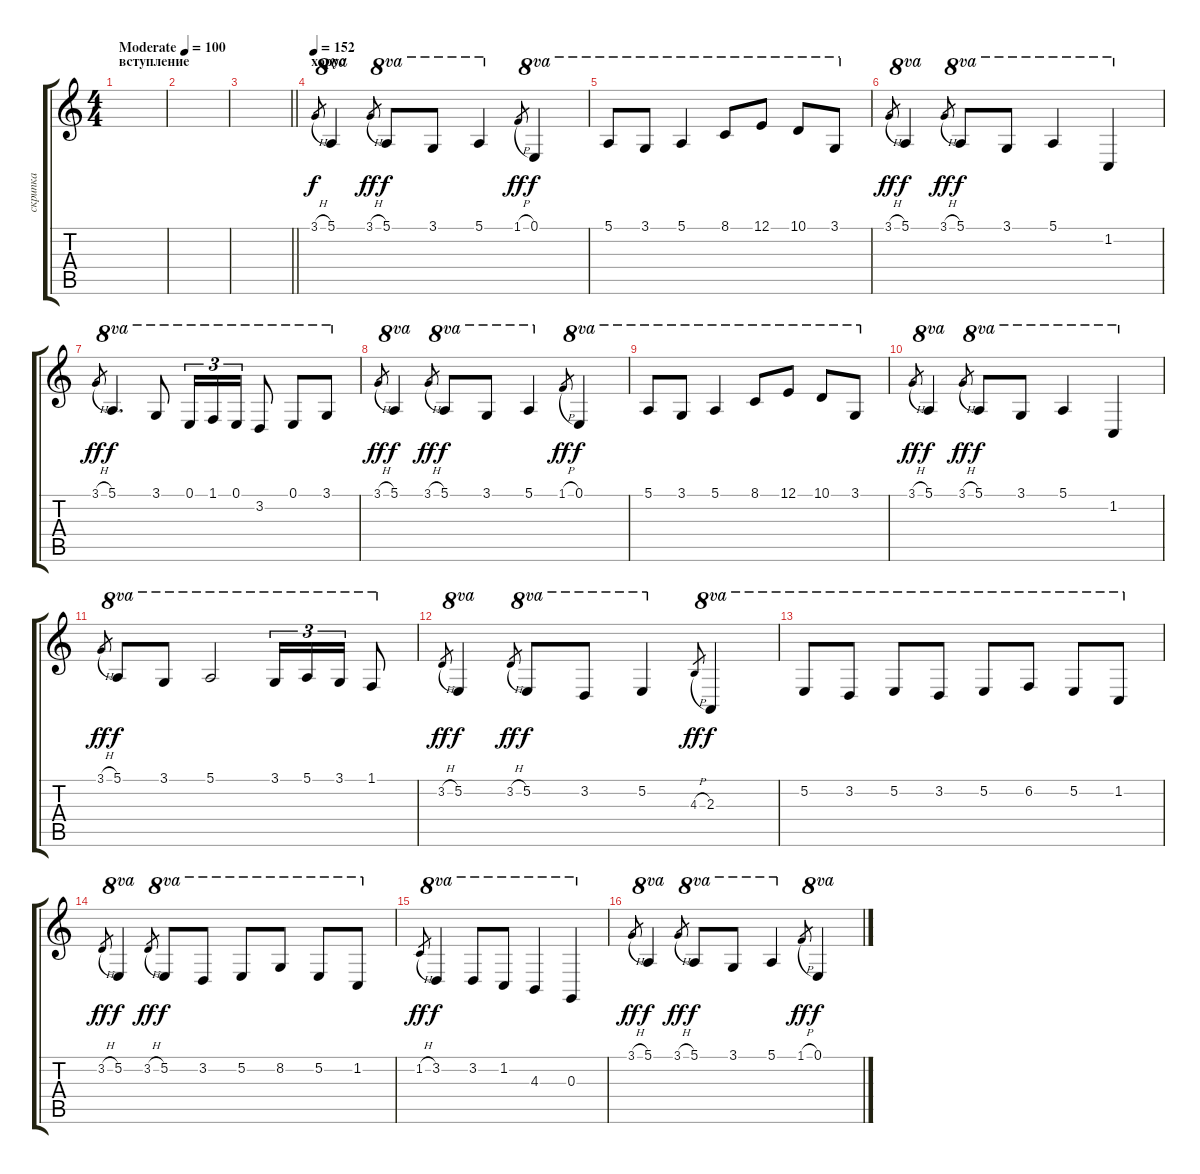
\track ("скрипка" "скрипка") {instrument viola}
\staff {score tabs}
\tuning (E4 B3 G3 D3 A2 E2) {hide}
\ts (4 4)
\section ("" "вступление")
\tempo (100 "Moderate")
\clef g2
\ks c
|
|
\barLineRight lightlight
|
\section ("" "хорус")
\tempo 152
3.1{h}.8{gr} 5.1.4{ot 8va dy f} 3.1{h}.8{gr dy ff} 5.1.8{ot 8va dy f} 3.1.8{ot 8va} 5.1.4{ot 8va} 1.1{h}.8{gr dy ff} 0.1.4{ot 8va dy f} |
5.1.8{ot 8va} 3.1.8{ot 8va} 5.1.4{ot 8va} 8.1.8{ot 8va} 12.1.8{ot 8va} 10.1.8{ot 8va} 3.1.8{ot 8va} |
3.1{h}.8{gr dy ff} 5.1.4{ot 8va dy f} 3.1{h}.8{gr dy ff} 5.1.8{ot 8va dy f} 3.1.8{ot 8va} 5.1.4{ot 8va} 1.2.4{ot 8va} |
3.1{h}.8{gr dy ff} 5.1.4{d ot 8va dy f} 3.1.8{ot 8va} 0.1.16{tu (3 2) ot 8va} 1.1.16{tu (3 2) ot 8va} 0.1.16{tu (3 2) ot 8va} 3.2.8{ot 8va} 0.1.8{ot 8va} 3.1.8{ot 8va} |
3.1{h}.8{gr dy ff} 5.1.4{ot 8va dy f} 3.1{h}.8{gr dy ff} 5.1.8{ot 8va dy f} 3.1.8{ot 8va} 5.1.4{ot 8va} 1.1{h}.8{gr dy ff} 0.1.4{ot 8va dy f} |
5.1.8{ot 8va} 3.1.8{ot 8va} 5.1.4{ot 8va} 8.1.8{ot 8va} 12.1.8{ot 8va} 10.1.8{ot 8va} 3.1.8{ot 8va} |
3.1{h}.8{gr dy ff} 5.1.4{ot 8va dy f} 3.1{h}.8{gr dy ff} 5.1.8{ot 8va dy f} 3.1.8{ot 8va} 5.1.4{ot 8va} 1.2.4{ot 8va} |
3.1{h}.8{gr dy ff} 5.1.8{ot 8va dy f} 3.1.8{ot 8va} 5.1.2{ot 8va} 3.1.16{tu (3 2) ot 8va} 5.1.16{tu (3 2) ot 8va} 3.1.16{tu (3 2) ot 8va} 1.1.8{ot 8va} |
3.2{h}.8{gr dy ff} 5.2.4{ot 8va dy f} 3.2{h}.8{gr dy ff} 5.2.8{ot 8va dy f} 3.2.8{ot 8va} 5.2.4{ot 8va} 4.3{h}.8{gr dy ff} 2.3.4{ot 8va dy f} |
5.2.8{ot 8va} 3.2.8{ot 8va} 5.2.8{ot 8va} 3.2.8{ot 8va} 5.2.8{ot 8va} 6.2.8{ot 8va} 5.2.8{ot 8va} 1.2.8{ot 8va} |
3.2{h}.8{gr dy ff} 5.2.4{ot 8va dy f} 3.2{h}.8{gr dy ff} 5.2.8{ot 8va dy f} 3.2.8{ot 8va} 5.2.8{ot 8va} 8.2.8{ot 8va} 5.2.8{ot 8va} 1.2.8{ot 8va} |
1.2{h}.8{gr dy ff} 3.2.4{ot 8va dy f} 3.2.8{ot 8va} 1.2.8{ot 8va} 4.3.4{ot 8va} 0.3.4{ot 8va} |
3.1{h}.8{gr dy ff} 5.1.4{ot 8va dy f} 3.1{h}.8{gr dy ff} 5.1.8{ot 8va dy f} 3.1.8{ot 8va} 5.1.4{ot 8va} 1.1{h}.8{gr dy ff} 0.1.4{ot 8va dy f}
